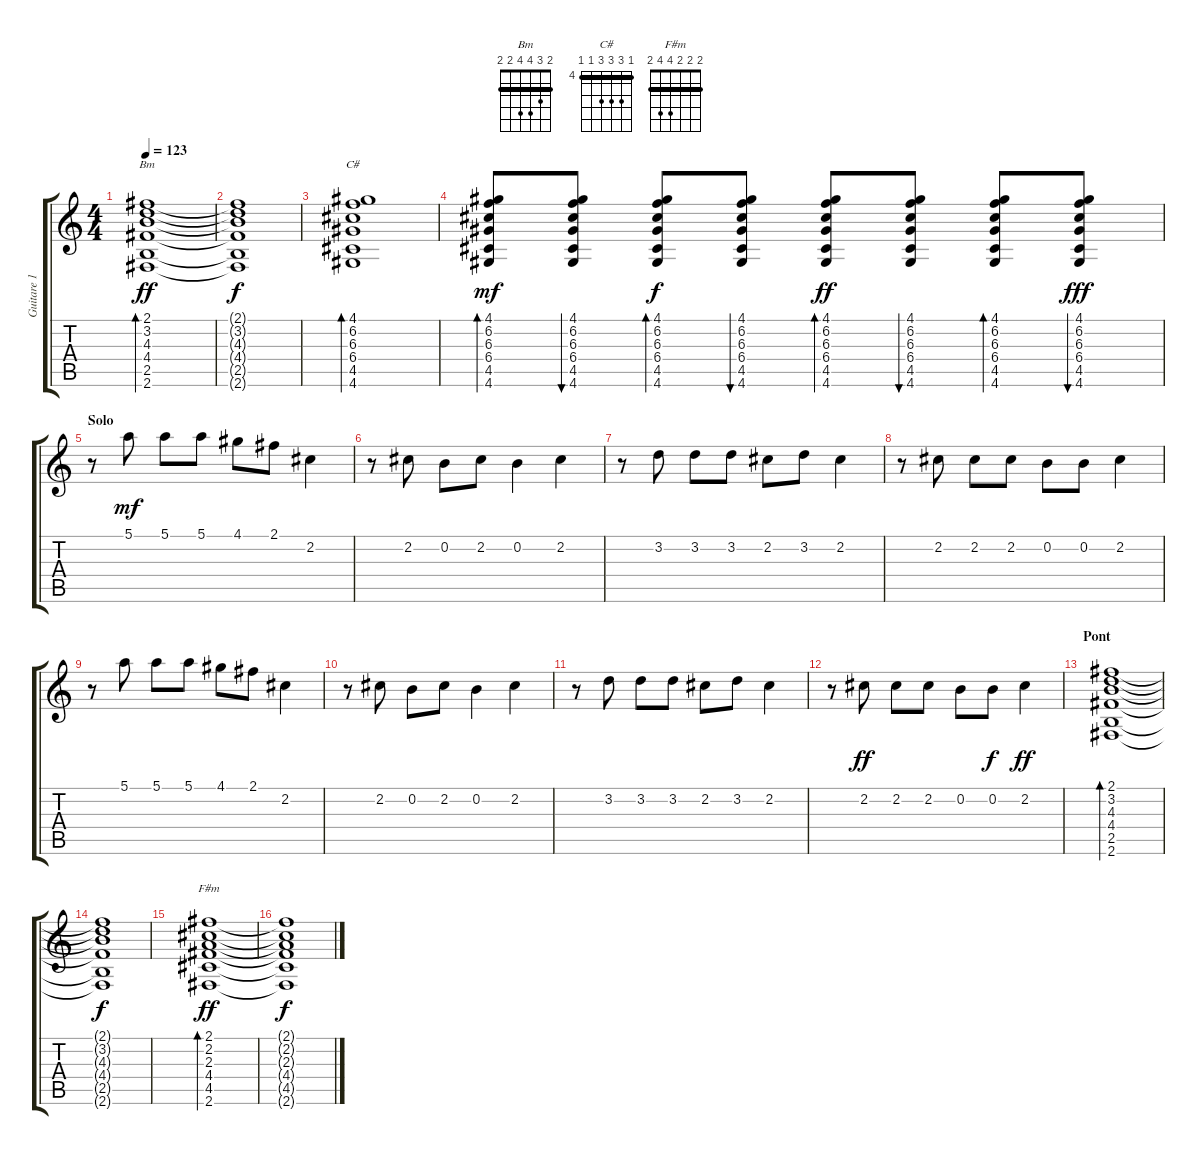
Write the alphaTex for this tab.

\track ("Guitare 1" "Guitare 1") {instrument acousticguitarsteel}
\staff {score tabs}
\tuning (E4 B3 G3 D3 A2 E2) {hide}
\chord ("Bm" 2 3 4 4 2 2) {barre 2}
\chord ("C#" 4 6 6 6 4 4) {firstfret 4 barre 4}
\chord ("F#m" 2 2 2 4 4 2) {barre 2}
\ts (4 4)
\tempo 123
\clef g2
\ks c
(2.1 3.2 4.3 4.4 2.5 2.6).1{bd 240 ch "Bm" dy ff} |
(2.1{t} 3.2{t} 4.3{t} 4.4{t} 2.5{t} 2.6{t}).1{dy f} |
(4.1 6.2 6.3 6.4 4.5 4.6).1{bd 240 ch "C#"} |
(4.1 6.2 6.3 6.4 4.5 4.6).8{bd 60 dy mf} (4.1 6.2 6.3 6.4 4.5 4.6).8{bu 60} (4.1 6.2 6.3 6.4 4.5 4.6).8{bd 60 dy f} (4.1 6.2 6.3 6.4 4.5 4.6).8{bu 60} (4.1 6.2 6.3 6.4 4.5 4.6).8{bd 60 dy ff} (4.1 6.2 6.3 6.4 4.5 4.6).8{bu 60} (4.1 6.2 6.3 6.4 4.5 4.6).8{bd 60} (4.1 6.2 6.3 6.4 4.5 4.6).8{bu 60 dy fff} |
\section ("" "Solo")
r.8 5.1.8{dy mf} 5.1.8 5.1.8 4.1.8 2.1.8 2.2.4 |
r.8 2.2.8 0.2.8 2.2.8 0.2.4 2.2.4 |
r.8 3.2.8 3.2.8 3.2.8 2.2.8 3.2.8 2.2.4 |
r.8 2.2.8 2.2.8 2.2.8 0.2.8 0.2.8 2.2.4 |
r.8 5.1.8 5.1.8 5.1.8 4.1.8 2.1.8 2.2.4 |
r.8 2.2.8 0.2.8 2.2.8 0.2.4 2.2.4 |
r.8 3.2.8 3.2.8 3.2.8 2.2.8 3.2.8 2.2.4 |
r.8 2.2.8{dy ff} 2.2.8 2.2.8 0.2.8 0.2.8{dy f} 2.2.4{dy ff} |
\section ("" "Pont")
(2.1 3.2 4.3 4.4 2.5 2.6).1{bd 120} |
(2.1{t} 3.2{t} 4.3{t} 4.4{t} 2.5{t} 2.6{t}).1{dy f} |
(2.1 2.2 2.3 4.4 4.5 2.6).1{bd 240 ch "F#m" dy ff} |
(2.1{t} 2.2{t} 2.3{t} 4.4{t} 4.5{t} 2.6{t}).1{dy f}
